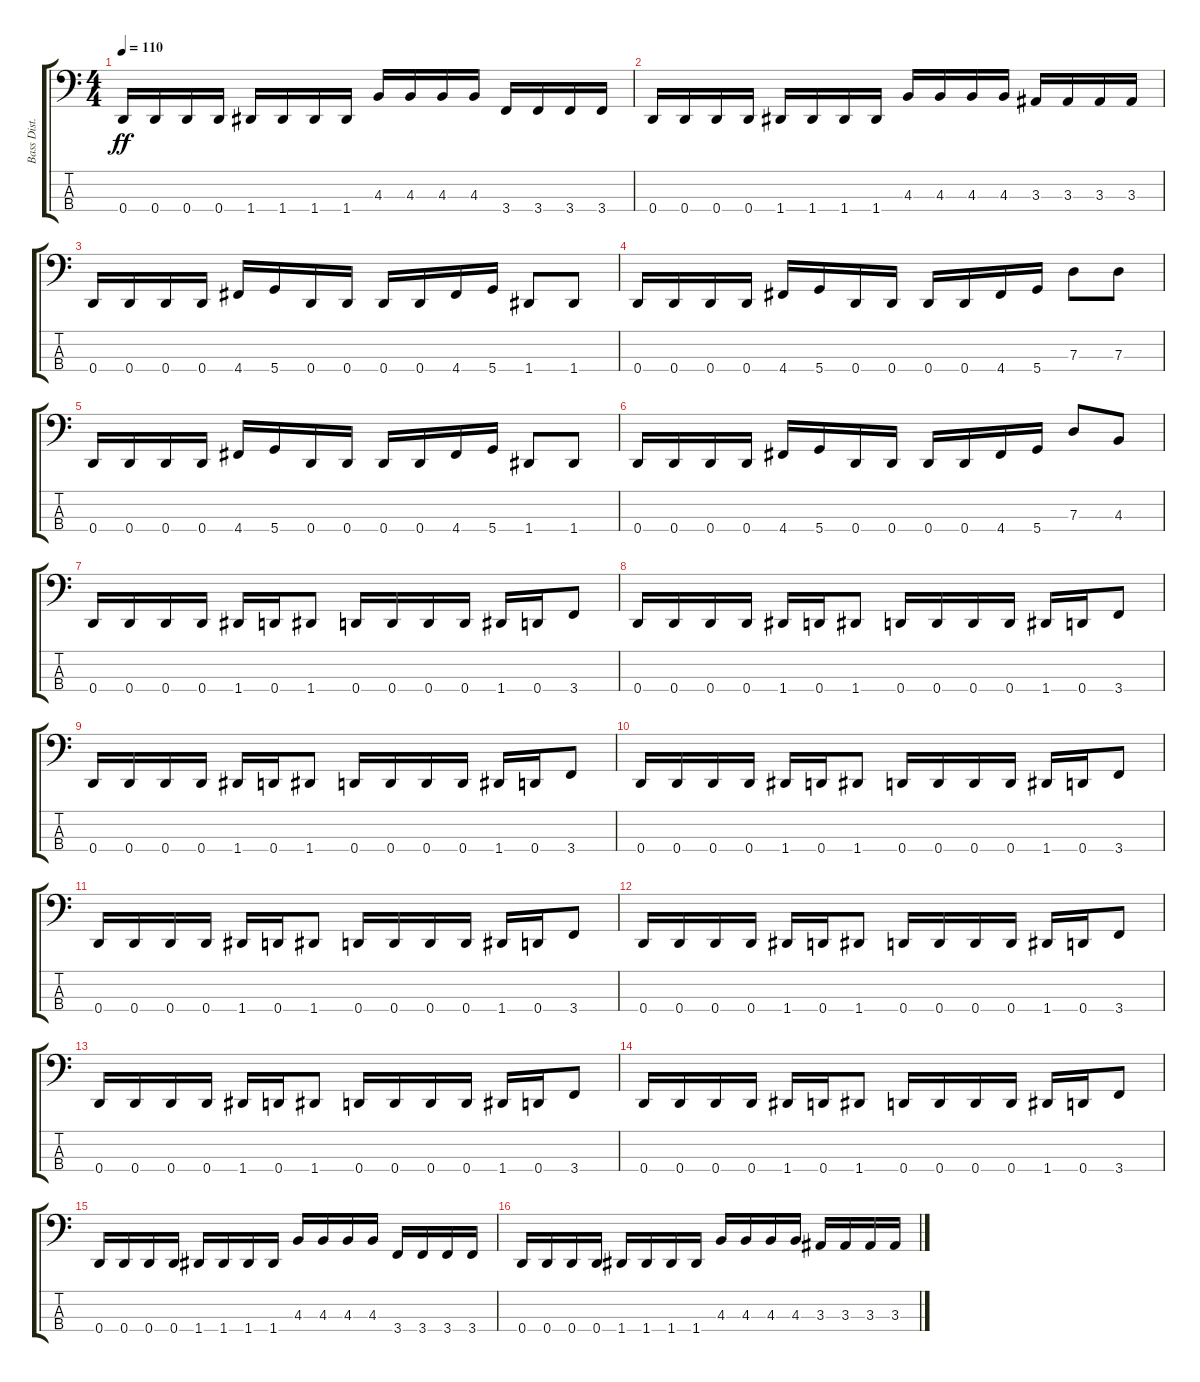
\track ("Bass Dist." "Bass Dist.") {instrument overdrivenguitar}
\staff {score tabs}
\tuning (F2 C2 G1 D1) {hide}
\ts (4 4)
\tempo 110
\clef f4
\ks c
0.4.16{dy ff} 0.4.16 0.4.16 0.4.16 1.4.16 1.4.16 1.4.16 1.4.16 4.3.16 4.3.16 4.3.16 4.3.16 3.4.16 3.4.16 3.4.16 3.4.16 |
0.4.16 0.4.16 0.4.16 0.4.16 1.4.16 1.4.16 1.4.16 1.4.16 4.3.16 4.3.16 4.3.16 4.3.16 3.3.16 3.3.16 3.3.16 3.3.16 |
0.4.16 0.4.16 0.4.16 0.4.16 4.4.16 5.4.16 0.4.16 0.4.16 0.4.16 0.4.16 4.4.16 5.4.16 1.4.8 1.4.8 |
0.4.16 0.4.16 0.4.16 0.4.16 4.4.16 5.4.16 0.4.16 0.4.16 0.4.16 0.4.16 4.4.16 5.4.16 7.3.8 7.3.8 |
0.4.16 0.4.16 0.4.16 0.4.16 4.4.16 5.4.16 0.4.16 0.4.16 0.4.16 0.4.16 4.4.16 5.4.16 1.4.8 1.4.8 |
0.4.16 0.4.16 0.4.16 0.4.16 4.4.16 5.4.16 0.4.16 0.4.16 0.4.16 0.4.16 4.4.16 5.4.16 7.3.8 4.3.8 |
0.4.16 0.4.16 0.4.16 0.4.16 1.4.16 0.4.16 1.4.8 0.4.16 0.4.16 0.4.16 0.4.16 1.4.16 0.4.16 3.4.8 |
0.4.16 0.4.16 0.4.16 0.4.16 1.4.16 0.4.16 1.4.8 0.4.16 0.4.16 0.4.16 0.4.16 1.4.16 0.4.16 3.4.8 |
0.4.16 0.4.16 0.4.16 0.4.16 1.4.16 0.4.16 1.4.8 0.4.16 0.4.16 0.4.16 0.4.16 1.4.16 0.4.16 3.4.8 |
0.4.16 0.4.16 0.4.16 0.4.16 1.4.16 0.4.16 1.4.8 0.4.16 0.4.16 0.4.16 0.4.16 1.4.16 0.4.16 3.4.8 |
0.4.16 0.4.16 0.4.16 0.4.16 1.4.16 0.4.16 1.4.8 0.4.16 0.4.16 0.4.16 0.4.16 1.4.16 0.4.16 3.4.8 |
0.4.16 0.4.16 0.4.16 0.4.16 1.4.16 0.4.16 1.4.8 0.4.16 0.4.16 0.4.16 0.4.16 1.4.16 0.4.16 3.4.8 |
0.4.16 0.4.16 0.4.16 0.4.16 1.4.16 0.4.16 1.4.8 0.4.16 0.4.16 0.4.16 0.4.16 1.4.16 0.4.16 3.4.8 |
0.4.16 0.4.16 0.4.16 0.4.16 1.4.16 0.4.16 1.4.8 0.4.16 0.4.16 0.4.16 0.4.16 1.4.16 0.4.16 3.4.8 |
0.4.16 0.4.16 0.4.16 0.4.16 1.4.16 1.4.16 1.4.16 1.4.16 4.3.16 4.3.16 4.3.16 4.3.16 3.4.16 3.4.16 3.4.16 3.4.16 |
0.4.16 0.4.16 0.4.16 0.4.16 1.4.16 1.4.16 1.4.16 1.4.16 4.3.16 4.3.16 4.3.16 4.3.16 3.3.16 3.3.16 3.3.16 3.3.16
